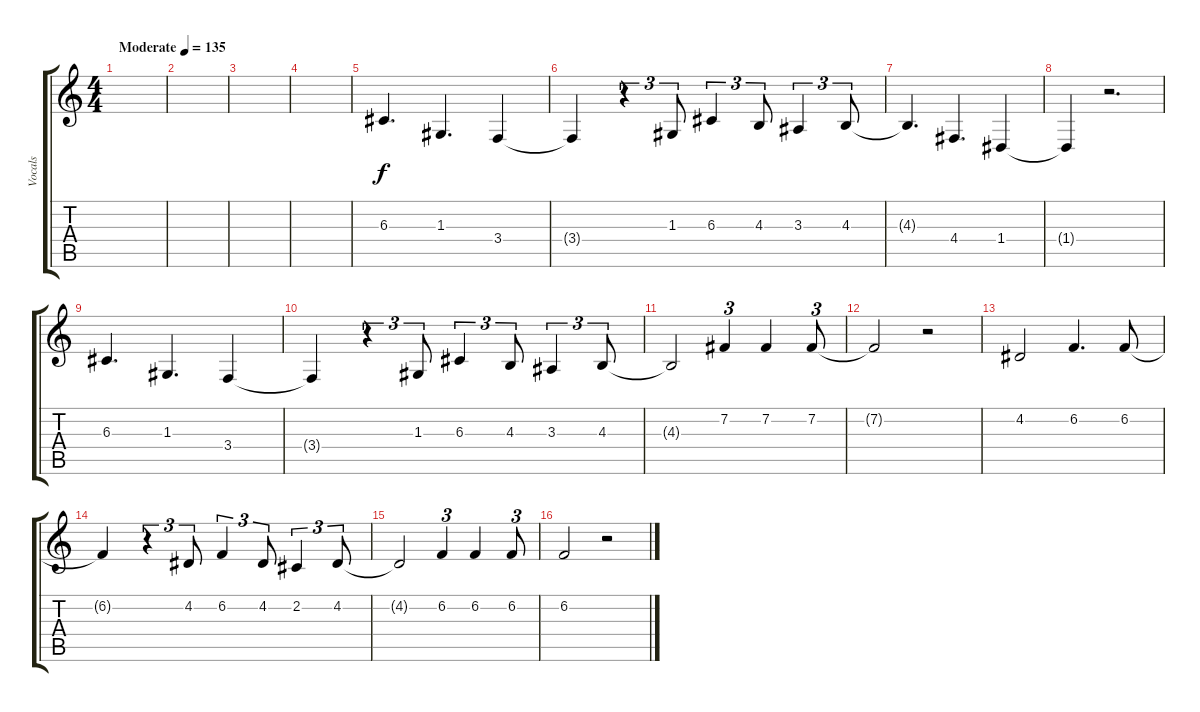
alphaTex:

\track ("Vocals" "Vocals") {instrument altosax}
\staff {score tabs}
\tuning (E4 B3 G3 D3 A2 E2) {hide}
\ts (4 4)
\tempo (135 "Moderate")
\clef g2
\ks c
|
|
|
|
6.3.4{d} 1.3.4{d} 3.4.4 |
3.4{t}.4 r.4{tu (3 2)} 1.3.8{tu (3 2)} 6.3.4{tu (3 2)} 4.3.8{tu (3 2)} 3.3.4{tu (3 2)} 4.3.8{tu (3 2)} |
4.3{t}.4{d} 4.4.4{d} 1.4.4 |
1.4{t}.4 r.2{d} |
6.3.4{d} 1.3.4{d} 3.4.4 |
3.4{t}.4 r.4{tu (3 2)} 1.3.8{tu (3 2)} 6.3.4{tu (3 2)} 4.3.8{tu (3 2)} 3.3.4{tu (3 2)} 4.3.8{tu (3 2)} |
4.3{t}.2 7.2.4{tu (3 2)} 7.2.4 7.2.8{tu (3 2)} |
7.2{t}.2 r.2 |
4.2.2 6.2.4{d} 6.2.8 |
6.2{t}.4 r.4{tu (3 2)} 4.2.8{tu (3 2)} 6.2.4{tu (3 2)} 4.2.8{tu (3 2)} 2.2.4{tu (3 2)} 4.2.8{tu (3 2)} |
4.2{t}.2 6.2.4{tu (3 2)} 6.2.4 6.2.8{tu (3 2)} |
6.2.2 r.2
